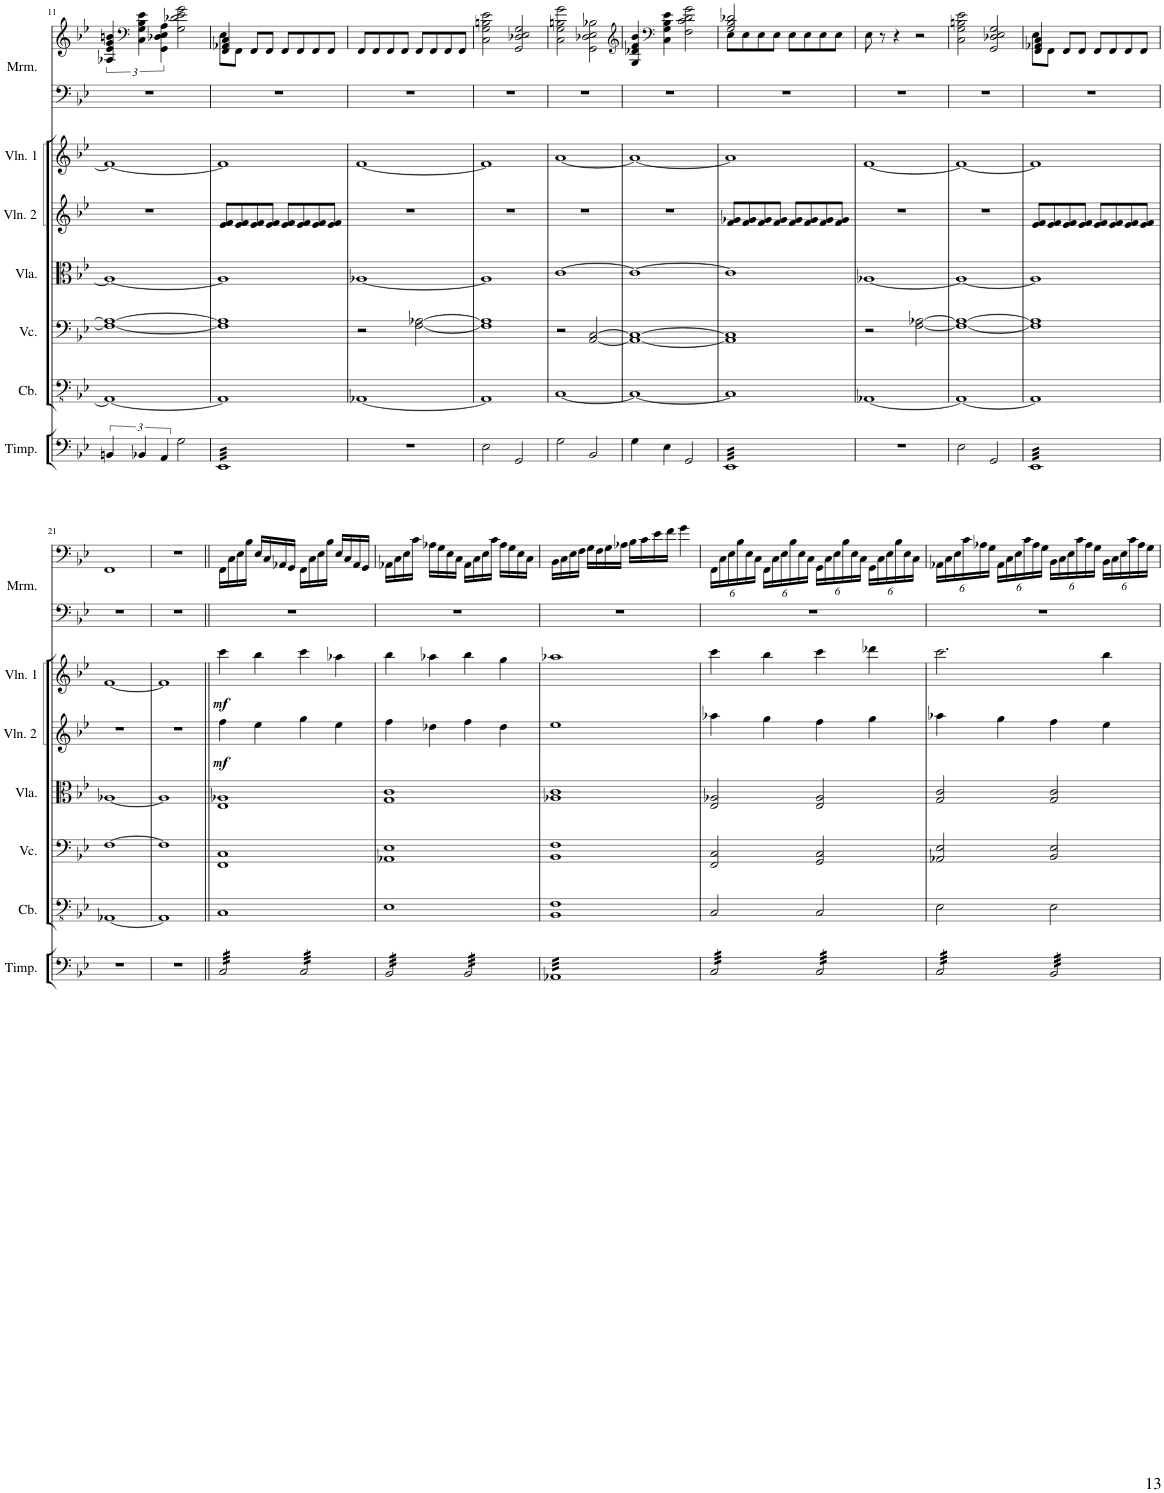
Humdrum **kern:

**kern	**kern	**kern	**kern	**kern	**dynam	**kern	**dynam	**kern
*part7	*part6	*part5	*part4	*part3	*part3	*part2	*part2	*part1
*staff7	*staff6	*staff5	*staff4	*staff3	*staff3	*staff2	*staff2	*staff1
*I"Timpani	*I"Contrabass	*I"Violoncello	*I"Viola	*I"Violin 2	*	*I"Violin 1	*	*I"Marimba
*I'Timp.	*I'Cb.	*I'Vc.	*I'Vla.	*I'Vln. 2	*	*I'Vln. 1	*	*I'Mrm.
!!LO:PB:g=z
*clefF4	*clefFv4	*clefF4	*clefC3	*clefG2	*	*clefG2	*	*clefG2
*	*ITrd7c12	*	*	*	*	*	*	*
*k[b-e-]	*k[b-e-]	*k[b-e-]	*k[b-e-]	*k[b-e-]	*	*k[b-e-]	*	*k[b-e-]
*M4/4	*M4/4	*M4/4	*M4/4	*M4/4	*	*M4/4	*	*M4/4
=11	=11	=11	=11	=11	=11	=11	=11	=11
6BBn/	1AAA-_	1F_ 1A-_	1A-_	1r	.	1f_	.	6A-X/ 6e-/ 6g/ 6bn/
*	*	*	*	*	*	*	*	*clefF4
6BB-X/	.	.	.	.	.	.	.	6C\ 6G\ 6B-\ 6e-\
6AA/	.	.	.	.	.	.	.	6GG\ 6D-X\ 6E-\ 6A-\
2G\	.	.	.	.	.	.	.	2G\ 2d-X\ 2e-\ 2g\
=12	=12	=12	=12	=12	=12	=12	=12	=12
*	*	*	*	*	*	*	*	*^
*tremolo	*	*	*	*	*	*	*	*	*
32EE-LLL	1AAA-]	1F] 1A-]	1A-]	8e-/ 8f/L	.	1f]	.	4FF/ 4AA-X/ 4C/	8E-\L
32EE-	.	.	.	.	.	.	.	.	.
32EE-	.	.	.	.	.	.	.	.	.
32EE-	.	.	.	.	.	.	.	.	.
32EE-	.	.	.	8e-/ 8f/	.	.	.	.	8FF\J
32EE-	.	.	.	.	.	.	.	.	.
32EE-	.	.	.	.	.	.	.	.	.
32EE-	.	.	.	.	.	.	.	.	.
32EE-	.	.	.	8e-/ 8f/	.	.	.	8FF/L	2.ryy
32EE-	.	.	.	.	.	.	.	.	.
32EE-	.	.	.	.	.	.	.	.	.
32EE-	.	.	.	.	.	.	.	.	.
32EE-	.	.	.	8e-/ 8f/J	.	.	.	8FF/J	.
32EE-	.	.	.	.	.	.	.	.	.
32EE-	.	.	.	.	.	.	.	.	.
32EE-	.	.	.	.	.	.	.	.	.
32EE-	.	.	.	8e-/ 8f/L	.	.	.	8FF/L	.
32EE-	.	.	.	.	.	.	.	.	.
32EE-	.	.	.	.	.	.	.	.	.
32EE-	.	.	.	.	.	.	.	.	.
32EE-	.	.	.	8e-/ 8f/	.	.	.	8FF/	.
32EE-	.	.	.	.	.	.	.	.	.
32EE-	.	.	.	.	.	.	.	.	.
32EE-	.	.	.	.	.	.	.	.	.
32EE-	.	.	.	8e-/ 8f/	.	.	.	8FF/	.
32EE-	.	.	.	.	.	.	.	.	.
32EE-	.	.	.	.	.	.	.	.	.
32EE-	.	.	.	.	.	.	.	.	.
32EE-	.	.	.	8e-/ 8f/J	.	.	.	8FF/J	.
32EE-	.	.	.	.	.	.	.	.	.
32EE-	.	.	.	.	.	.	.	.	.
32EE-JJJ	.	.	.	.	.	.	.	.	.
*Xtremolo	*	*	*	*	*	*	*	*	*
*	*	*	*	*	*	*	*	*v	*v
=13	=13	=13	=13	=13	=13	=13	=13	=13
1r	[1AAA-X	2r	[1A-X	1r	.	[1f	.	8FF/L
.	.	.	.	.	.	.	.	8FF/
.	.	.	.	.	.	.	.	8FF/
.	.	.	.	.	.	.	.	8FF/J
.	.	[2F\ [2A-X\	.	.	.	.	.	8FF/L
.	.	.	.	.	.	.	.	8FF/
.	.	.	.	.	.	.	.	8FF/
.	.	.	.	.	.	.	.	8FF/J
=14	=14	=14	=14	=14	=14	=14	=14	=14
2E-\	1AAA-]	1F] 1A-]	1A-]	1r	.	1f]	.	2C\ 2G\ 2Bn\ 2e-\
2GG/	.	.	.	.	.	.	.	2GG/ 2D-X/ 2E-/ 2G/
=15	=15	=15	=15	=15	=15	=15	=15	=15
2G\	[1CC	2r	[1c	1r	.	[1a	.	2C\ 2G\ 2Bn\ 2g\
2BB-/	.	[2AA/ [2C/	.	.	.	.	.	2GG\ 2D-X\ 2E-\ 2B-X\
=16	=16	=16	=16	=16	=16	=16	=16	=16
*	*	*	*	*	*	*	*	*clefG2
4G\	1CC_	1AA_ 1C_	1c_	1r	.	1a_	.	4G/ 4d-X/ 4f/ 4b-/
*	*	*	*	*	*	*	*	*clefF4
4E-\	.	.	.	.	.	.	.	4C\ 4G\ 4B-\ 4e-\
2GG/	.	.	.	.	.	.	.	2F\ 2c\ 2d-\ 2g\
=17	=17	=17	=17	=17	=17	=17	=17	=17
*	*	*	*	*	*	*	*	*^
*tremolo	*	*	*	*	*	*	*	*	*
32EE-LLL	1CC]	1AA] 1C]	1c]	8f/ 8g-X/L	.	1a]	.	2G/ 2B-/ 2d-X/	8E-\L
32EE-	.	.	.	.	.	.	.	.	.
32EE-	.	.	.	.	.	.	.	.	.
32EE-	.	.	.	.	.	.	.	.	.
32EE-	.	.	.	8f/ 8g-/	.	.	.	.	8E-\
32EE-	.	.	.	.	.	.	.	.	.
32EE-	.	.	.	.	.	.	.	.	.
32EE-	.	.	.	.	.	.	.	.	.
32EE-	.	.	.	8f/ 8g-/	.	.	.	.	8E-\
32EE-	.	.	.	.	.	.	.	.	.
32EE-	.	.	.	.	.	.	.	.	.
32EE-	.	.	.	.	.	.	.	.	.
32EE-	.	.	.	8f/ 8g-/J	.	.	.	.	8E-\J
32EE-	.	.	.	.	.	.	.	.	.
32EE-	.	.	.	.	.	.	.	.	.
32EE-	.	.	.	.	.	.	.	.	.
32EE-	.	.	.	8f/ 8g-/L	.	.	.	8E-\L	2ryy
32EE-	.	.	.	.	.	.	.	.	.
32EE-	.	.	.	.	.	.	.	.	.
32EE-	.	.	.	.	.	.	.	.	.
32EE-	.	.	.	8f/ 8g-/	.	.	.	8E-\	.
32EE-	.	.	.	.	.	.	.	.	.
32EE-	.	.	.	.	.	.	.	.	.
32EE-	.	.	.	.	.	.	.	.	.
32EE-	.	.	.	8f/ 8g-/	.	.	.	8E-\	.
32EE-	.	.	.	.	.	.	.	.	.
32EE-	.	.	.	.	.	.	.	.	.
32EE-	.	.	.	.	.	.	.	.	.
32EE-	.	.	.	8f/ 8g-/J	.	.	.	8E-\J	.
32EE-	.	.	.	.	.	.	.	.	.
32EE-	.	.	.	.	.	.	.	.	.
32EE-JJJ	.	.	.	.	.	.	.	.	.
*Xtremolo	*	*	*	*	*	*	*	*	*
*	*	*	*	*	*	*	*	*v	*v
=18	=18	=18	=18	=18	=18	=18	=18	=18
1r	[1AAA-X	2r	[1A-X	1r	.	[1f	.	8E-\
.	.	.	.	.	.	.	.	8r
.	.	.	.	.	.	.	.	4r
.	.	[2F\ [2A-X\	.	.	.	.	.	2r
=19	=19	=19	=19	=19	=19	=19	=19	=19
2E-\	1AAA-_	1F_ 1A-_	1A-_	1r	.	1f_	.	2C\ 2G\ 2Bn\ 2e-\
2GG/	.	.	.	.	.	.	.	2GG/ 2D-X/ 2E-/ 2G/
=20	=20	=20	=20	=20	=20	=20	=20	=20
*	*	*	*	*	*	*	*	*^
*tremolo	*	*	*	*	*	*	*	*	*
32EE-LLL	1AAA-]	1F] 1A-]	1A-]	8e-/ 8f/L	.	1f]	.	4FF/ 4AA-X/ 4C/	8E-\L
32EE-	.	.	.	.	.	.	.	.	.
32EE-	.	.	.	.	.	.	.	.	.
32EE-	.	.	.	.	.	.	.	.	.
32EE-	.	.	.	8e-/ 8f/	.	.	.	.	8FF\J
32EE-	.	.	.	.	.	.	.	.	.
32EE-	.	.	.	.	.	.	.	.	.
32EE-	.	.	.	.	.	.	.	.	.
32EE-	.	.	.	8e-/ 8f/	.	.	.	8FF/L	2.ryy
32EE-	.	.	.	.	.	.	.	.	.
32EE-	.	.	.	.	.	.	.	.	.
32EE-	.	.	.	.	.	.	.	.	.
32EE-	.	.	.	8e-/ 8f/J	.	.	.	8FF/J	.
32EE-	.	.	.	.	.	.	.	.	.
32EE-	.	.	.	.	.	.	.	.	.
32EE-	.	.	.	.	.	.	.	.	.
32EE-	.	.	.	8e-/ 8f/L	.	.	.	8FF/L	.
32EE-	.	.	.	.	.	.	.	.	.
32EE-	.	.	.	.	.	.	.	.	.
32EE-	.	.	.	.	.	.	.	.	.
32EE-	.	.	.	8e-/ 8f/	.	.	.	8FF/	.
32EE-	.	.	.	.	.	.	.	.	.
32EE-	.	.	.	.	.	.	.	.	.
32EE-	.	.	.	.	.	.	.	.	.
32EE-	.	.	.	8e-/ 8f/	.	.	.	8FF/	.
32EE-	.	.	.	.	.	.	.	.	.
32EE-	.	.	.	.	.	.	.	.	.
32EE-	.	.	.	.	.	.	.	.	.
32EE-	.	.	.	8e-/ 8f/J	.	.	.	8FF/J	.
32EE-	.	.	.	.	.	.	.	.	.
32EE-	.	.	.	.	.	.	.	.	.
32EE-JJJ	.	.	.	.	.	.	.	.	.
*	*	*	*	*	*	*	*	*v	*v
!!LO:LB:g=z
=21	=21	=21	=21	=21	=21	=21	=21	=21
1r	[1AAA-X	[1F	[1A-X	1r	.	[1f	.	1FF
=22	=22	=22	=22	=22	=22	=22	=22	=22
1r	1AAA-]	1F]	1A-]	1r	.	1f]	.	1r
=23||	=23||	=23||	=23||	=23||	=23||	=23||	=23||	=23||
!	!	!	!	!	!LO:DY:b	!	!LO:DY:b	!
32C/LLL	1CC	1FF 1C	1E- 1A-X	4ff\	mf	4ccc\	mf	16FF\LL
32C/	.	.	.	.	.	.	.	.
32C/	.	.	.	.	.	.	.	16C\
32C/	.	.	.	.	.	.	.	.
32C/	.	.	.	.	.	.	.	16E-\
32C/	.	.	.	.	.	.	.	.
32C/	.	.	.	.	.	.	.	16B-\JJ
32C/	.	.	.	.	.	.	.	.
32C/	.	.	.	4ee-\	.	4bb-\	.	16E-/LL
32C/	.	.	.	.	.	.	.	.
32C/	.	.	.	.	.	.	.	16C/
32C/	.	.	.	.	.	.	.	.
32C/	.	.	.	.	.	.	.	16AA-X/
32C/	.	.	.	.	.	.	.	.
32C/	.	.	.	.	.	.	.	16GG/JJ
32C/JJJ	.	.	.	.	.	.	.	.
32C/LLL	.	.	.	4gg\	.	4ccc\	.	16FF\LL
32C/	.	.	.	.	.	.	.	.
32C/	.	.	.	.	.	.	.	16C\
32C/	.	.	.	.	.	.	.	.
32C/	.	.	.	.	.	.	.	16E-\
32C/	.	.	.	.	.	.	.	.
32C/	.	.	.	.	.	.	.	16B-\JJ
32C/	.	.	.	.	.	.	.	.
32C/	.	.	.	4ee-\	.	4aa-X\	.	16E-/LL
32C/	.	.	.	.	.	.	.	.
32C/	.	.	.	.	.	.	.	16C/
32C/	.	.	.	.	.	.	.	.
32C/	.	.	.	.	.	.	.	16AA-/
32C/	.	.	.	.	.	.	.	.
32C/	.	.	.	.	.	.	.	16GG/JJ
32C/JJJ	.	.	.	.	.	.	.	.
=24	=24	=24	=24	=24	=24	=24	=24	=24
32BB-/LLL	1EE-	1AA-X 1E-	1G 1c	4ff\	.	4bb-\	.	16AA-X\LL
32BB-/	.	.	.	.	.	.	.	.
32BB-/	.	.	.	.	.	.	.	16C\
32BB-/	.	.	.	.	.	.	.	.
32BB-/	.	.	.	.	.	.	.	16E-\
32BB-/	.	.	.	.	.	.	.	.
32BB-/	.	.	.	.	.	.	.	16c\JJ
32BB-/	.	.	.	.	.	.	.	.
32BB-/	.	.	.	4dd-X\	.	4aa-X\	.	16A-X\LL
32BB-/	.	.	.	.	.	.	.	.
32BB-/	.	.	.	.	.	.	.	16G\
32BB-/	.	.	.	.	.	.	.	.
32BB-/	.	.	.	.	.	.	.	16E-\
32BB-/	.	.	.	.	.	.	.	.
32BB-/	.	.	.	.	.	.	.	16C\JJ
32BB-/JJJ	.	.	.	.	.	.	.	.
32BB-/LLL	.	.	.	4ff\	.	4bb-\	.	16AA-\LL
32BB-/	.	.	.	.	.	.	.	.
32BB-/	.	.	.	.	.	.	.	16C\
32BB-/	.	.	.	.	.	.	.	.
32BB-/	.	.	.	.	.	.	.	16E-\
32BB-/	.	.	.	.	.	.	.	.
32BB-/	.	.	.	.	.	.	.	16c\JJ
32BB-/	.	.	.	.	.	.	.	.
32BB-/	.	.	.	4dd-\	.	4gg\	.	16A-\LL
32BB-/	.	.	.	.	.	.	.	.
32BB-/	.	.	.	.	.	.	.	16G\
32BB-/	.	.	.	.	.	.	.	.
32BB-/	.	.	.	.	.	.	.	16E-\
32BB-/	.	.	.	.	.	.	.	.
32BB-/	.	.	.	.	.	.	.	16C\JJ
32BB-/JJJ	.	.	.	.	.	.	.	.
=25	=25	=25	=25	=25	=25	=25	=25	=25
32AA-XLLL	1BBB- 1FF	1BB- 1F	1A-X 1c	1ee-	.	1aa-X	.	16BB-\LL
32AA-X	.	.	.	.	.	.	.	.
32AA-X	.	.	.	.	.	.	.	16C\
32AA-X	.	.	.	.	.	.	.	.
32AA-X	.	.	.	.	.	.	.	16E-\
32AA-X	.	.	.	.	.	.	.	.
32AA-X	.	.	.	.	.	.	.	16F\JJ
32AA-X	.	.	.	.	.	.	.	.
32AA-X	.	.	.	.	.	.	.	16G\LL
32AA-X	.	.	.	.	.	.	.	.
32AA-X	.	.	.	.	.	.	.	16F\
32AA-X	.	.	.	.	.	.	.	.
32AA-X	.	.	.	.	.	.	.	16G\
32AA-X	.	.	.	.	.	.	.	.
32AA-X	.	.	.	.	.	.	.	16A-X\JJ
32AA-X	.	.	.	.	.	.	.	.
32AA-X	.	.	.	.	.	.	.	16B-\LL
32AA-X	.	.	.	.	.	.	.	.
32AA-X	.	.	.	.	.	.	.	16c\
32AA-X	.	.	.	.	.	.	.	.
32AA-X	.	.	.	.	.	.	.	16e-\
32AA-X	.	.	.	.	.	.	.	.
32AA-X	.	.	.	.	.	.	.	16f\JJ
32AA-X	.	.	.	.	.	.	.	.
32AA-X	.	.	.	.	.	.	.	4g\
32AA-X	.	.	.	.	.	.	.	.
32AA-X	.	.	.	.	.	.	.	.
32AA-X	.	.	.	.	.	.	.	.
32AA-X	.	.	.	.	.	.	.	.
32AA-X	.	.	.	.	.	.	.	.
32AA-X	.	.	.	.	.	.	.	.
32AA-XJJJ	.	.	.	.	.	.	.	.
=26	=26	=26	=26	=26	=26	=26	=26	=26
*	*	*	*	*	*	*	*	*Xbrackettup
32C/LLL	2CC/	2FF/ 2C/	2E-/ 2A-X/	4aa-X\	.	4ccc\	.	24FF\LL
32C/	.	.	.	.	.	.	.	.
.	.	.	.	.	.	.	.	24C\
32C/	.	.	.	.	.	.	.	.
.	.	.	.	.	.	.	.	24E-\
32C/	.	.	.	.	.	.	.	.
32C/	.	.	.	.	.	.	.	24B-\
32C/	.	.	.	.	.	.	.	.
.	.	.	.	.	.	.	.	24E-\
32C/	.	.	.	.	.	.	.	.
.	.	.	.	.	.	.	.	24C\JJ
32C/	.	.	.	.	.	.	.	.
32C/	.	.	.	4gg\	.	4bb-\	.	24FF\LL
32C/	.	.	.	.	.	.	.	.
.	.	.	.	.	.	.	.	24C\
32C/	.	.	.	.	.	.	.	.
.	.	.	.	.	.	.	.	24E-\
32C/	.	.	.	.	.	.	.	.
32C/	.	.	.	.	.	.	.	24B-\
32C/	.	.	.	.	.	.	.	.
.	.	.	.	.	.	.	.	24E-\
32C/	.	.	.	.	.	.	.	.
.	.	.	.	.	.	.	.	24C\JJ
32C/JJJ	.	.	.	.	.	.	.	.
32C/LLL	2CC/	2GG/ 2C/	2E-/ 2A-/	4ff\	.	4ccc\	.	24GG\LL
32C/	.	.	.	.	.	.	.	.
.	.	.	.	.	.	.	.	24C\
32C/	.	.	.	.	.	.	.	.
.	.	.	.	.	.	.	.	24E-\
32C/	.	.	.	.	.	.	.	.
32C/	.	.	.	.	.	.	.	24B-\
32C/	.	.	.	.	.	.	.	.
.	.	.	.	.	.	.	.	24E-\
32C/	.	.	.	.	.	.	.	.
.	.	.	.	.	.	.	.	24C\JJ
32C/	.	.	.	.	.	.	.	.
32C/	.	.	.	4gg\	.	4ddd-X\	.	24GG\LL
32C/	.	.	.	.	.	.	.	.
.	.	.	.	.	.	.	.	24C\
32C/	.	.	.	.	.	.	.	.
.	.	.	.	.	.	.	.	24E-\
32C/	.	.	.	.	.	.	.	.
32C/	.	.	.	.	.	.	.	24B-\
32C/	.	.	.	.	.	.	.	.
.	.	.	.	.	.	.	.	24E-\
32C/	.	.	.	.	.	.	.	.
.	.	.	.	.	.	.	.	24C\JJ
32C/JJJ	.	.	.	.	.	.	.	.
=27	=27	=27	=27	=27	=27	=27	=27	=27
32C/LLL	2EE-\	2AA-X/ 2E-/	2G/ 2c/	4aa-X\	.	2.ccc\	.	24AA-X\LL
32C/	.	.	.	.	.	.	.	.
.	.	.	.	.	.	.	.	24C\
32C/	.	.	.	.	.	.	.	.
.	.	.	.	.	.	.	.	24E-\
32C/	.	.	.	.	.	.	.	.
32C/	.	.	.	.	.	.	.	24c\
32C/	.	.	.	.	.	.	.	.
.	.	.	.	.	.	.	.	24A-X\
32C/	.	.	.	.	.	.	.	.
.	.	.	.	.	.	.	.	24G\JJ
32C/	.	.	.	.	.	.	.	.
32C/	.	.	.	4gg\	.	.	.	24AA-\LL
32C/	.	.	.	.	.	.	.	.
.	.	.	.	.	.	.	.	24C\
32C/	.	.	.	.	.	.	.	.
.	.	.	.	.	.	.	.	24E-\
32C/	.	.	.	.	.	.	.	.
32C/	.	.	.	.	.	.	.	24c\
32C/	.	.	.	.	.	.	.	.
.	.	.	.	.	.	.	.	24A-\
32C/	.	.	.	.	.	.	.	.
.	.	.	.	.	.	.	.	24G\JJ
32C/JJJ	.	.	.	.	.	.	.	.
32BB-/LLL	2EE-\	2BB-/ 2E-/	2G/ 2c/	4ff\	.	.	.	24BB-\LL
32BB-/	.	.	.	.	.	.	.	.
.	.	.	.	.	.	.	.	24C\
32BB-/	.	.	.	.	.	.	.	.
.	.	.	.	.	.	.	.	24E-\
32BB-/	.	.	.	.	.	.	.	.
32BB-/	.	.	.	.	.	.	.	24c\
32BB-/	.	.	.	.	.	.	.	.
.	.	.	.	.	.	.	.	24A-\
32BB-/	.	.	.	.	.	.	.	.
.	.	.	.	.	.	.	.	24G\JJ
32BB-/	.	.	.	.	.	.	.	.
32BB-/	.	.	.	4ee-\	.	4bb-\	.	24BB-\LL
32BB-/	.	.	.	.	.	.	.	.
.	.	.	.	.	.	.	.	24C\
32BB-/	.	.	.	.	.	.	.	.
.	.	.	.	.	.	.	.	24E-\
32BB-/	.	.	.	.	.	.	.	.
32BB-/	.	.	.	.	.	.	.	24c\
32BB-/	.	.	.	.	.	.	.	.
.	.	.	.	.	.	.	.	24A-\
32BB-/	.	.	.	.	.	.	.	.
.	.	.	.	.	.	.	.	24G\JJ
32BB-/JJJ	.	.	.	.	.	.	.	.
*Xtremolo	*	*	*	*	*	*	*	*
=	=	=	=	=	=	=	=	=
*-	*-	*-	*-	*-	*-	*-	*-	*-
